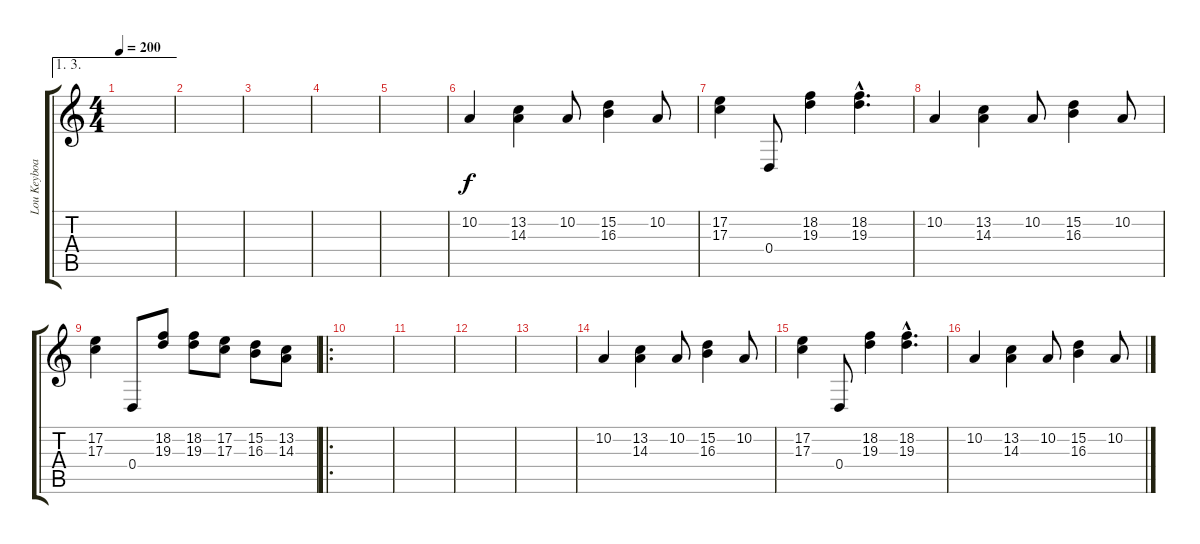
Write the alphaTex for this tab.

\track ("Lou Keyboard" "Lou Keyboa") {instrument rockorgan}
\staff {score tabs}
\tuning (E4 B3 G3 D3 A2 E2) {hide}
\ae (1 3)
\ts (4 4)
\tempo 200
\clef g2
\ks c
|
|
|
|
|
10.2.4{volume 8 instrument rockorgan} (13.2 14.3).4 10.2.8 (15.2 16.3).4 10.2.8 |
(17.2 17.3).4 0.4.8 (18.2 19.3).4 (18.2{hac} 19.3{hac}).4{d} |
10.2.4{volume 8 instrument rockorgan} (13.2 14.3).4 10.2.8 (15.2 16.3).4 10.2.8 |
(17.2 17.3).4 0.4.8 (18.2 19.3).8 (18.2 19.3).8 (17.2 17.3).8 (15.2 16.3).8 (13.2 14.3).8 |
\ro
|
|
|
|
10.2.4{volume 8 instrument rockorgan} (13.2 14.3).4 10.2.8 (15.2 16.3).4 10.2.8 |
(17.2 17.3).4 0.4.8 (18.2 19.3).4 (18.2{hac} 19.3{hac}).4{d} |
10.2.4{volume 8 instrument rockorgan} (13.2 14.3).4 10.2.8 (15.2 16.3).4 10.2.8
